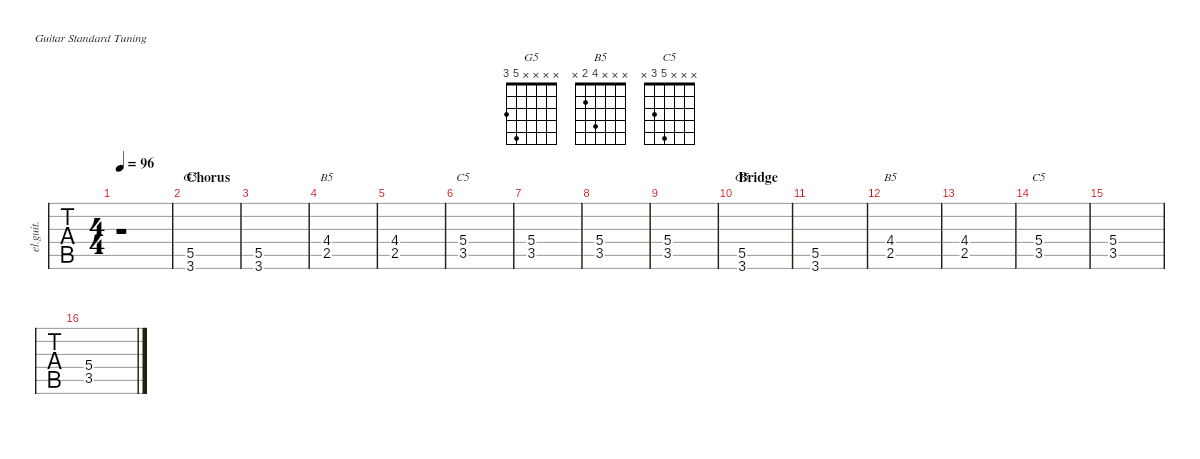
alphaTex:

\defaultSystemsLayout 4
\hideDynamics
\bracketExtendMode nobrackets
\track ("Guitar L1" "el.guit.") {instrument electricguitarclean}
\staff {tabs}
\tuning (E4 B3 G3 D3 A2 E2)
\chord ("G5" x x x x 5 3) {showfingering false}
\chord ("B5" x x x 4 2 x) {showfingering false}
\chord ("C5" x x x 5 3 x) {showfingering false}
\ts (4 4)
\tempo 96
\clef g2
\ks g
r.1{dy mf} |
\section ("" "Chorus")
(3.6{lf 2 acc forcenatural} 5.5{lf 4 acc forcenatural}).1{ch "G5"} |
(3.6{lf 2 acc forcenatural} 5.5{lf 4 acc forcenatural}).1 |
(2.5{lf 2 acc forcenatural} 4.4{lf 4 acc #}).1{ch "B5"} |
(2.5{lf 2 acc forcenatural} 4.4{lf 4 acc #}).1 |
(3.5{lf 2 acc forcenatural} 5.4{lf 4 acc forcenatural}).1{ch "C5"} |
(3.5{lf 2 acc forcenatural} 5.4{lf 4 acc forcenatural}).1 |
(3.5{lf 2 acc forcenatural} 5.4{lf 4 acc forcenatural}).1 |
(3.5{lf 2 acc forcenatural} 5.4{lf 4 acc forcenatural}).1 |
\section ("" "Bridge")
(3.6{lf 2 acc forcenatural} 5.5{lf 4 acc forcenatural}).1{ch "G5"} |
(3.6{lf 2 acc forcenatural} 5.5{lf 4 acc forcenatural}).1 |
(2.5{lf 2 acc forcenatural} 4.4{lf 4 acc #}).1{ch "B5"} |
(2.5{lf 2 acc forcenatural} 4.4{lf 4 acc #}).1 |
(3.5{lf 2 acc forcenatural} 5.4{lf 4 acc forcenatural}).1{ch "C5"} |
(3.5{lf 2 acc forcenatural} 5.4{lf 4 acc forcenatural}).1 |
(3.5{lf 2 acc forcenatural} 5.4{lf 4 acc forcenatural}).1
